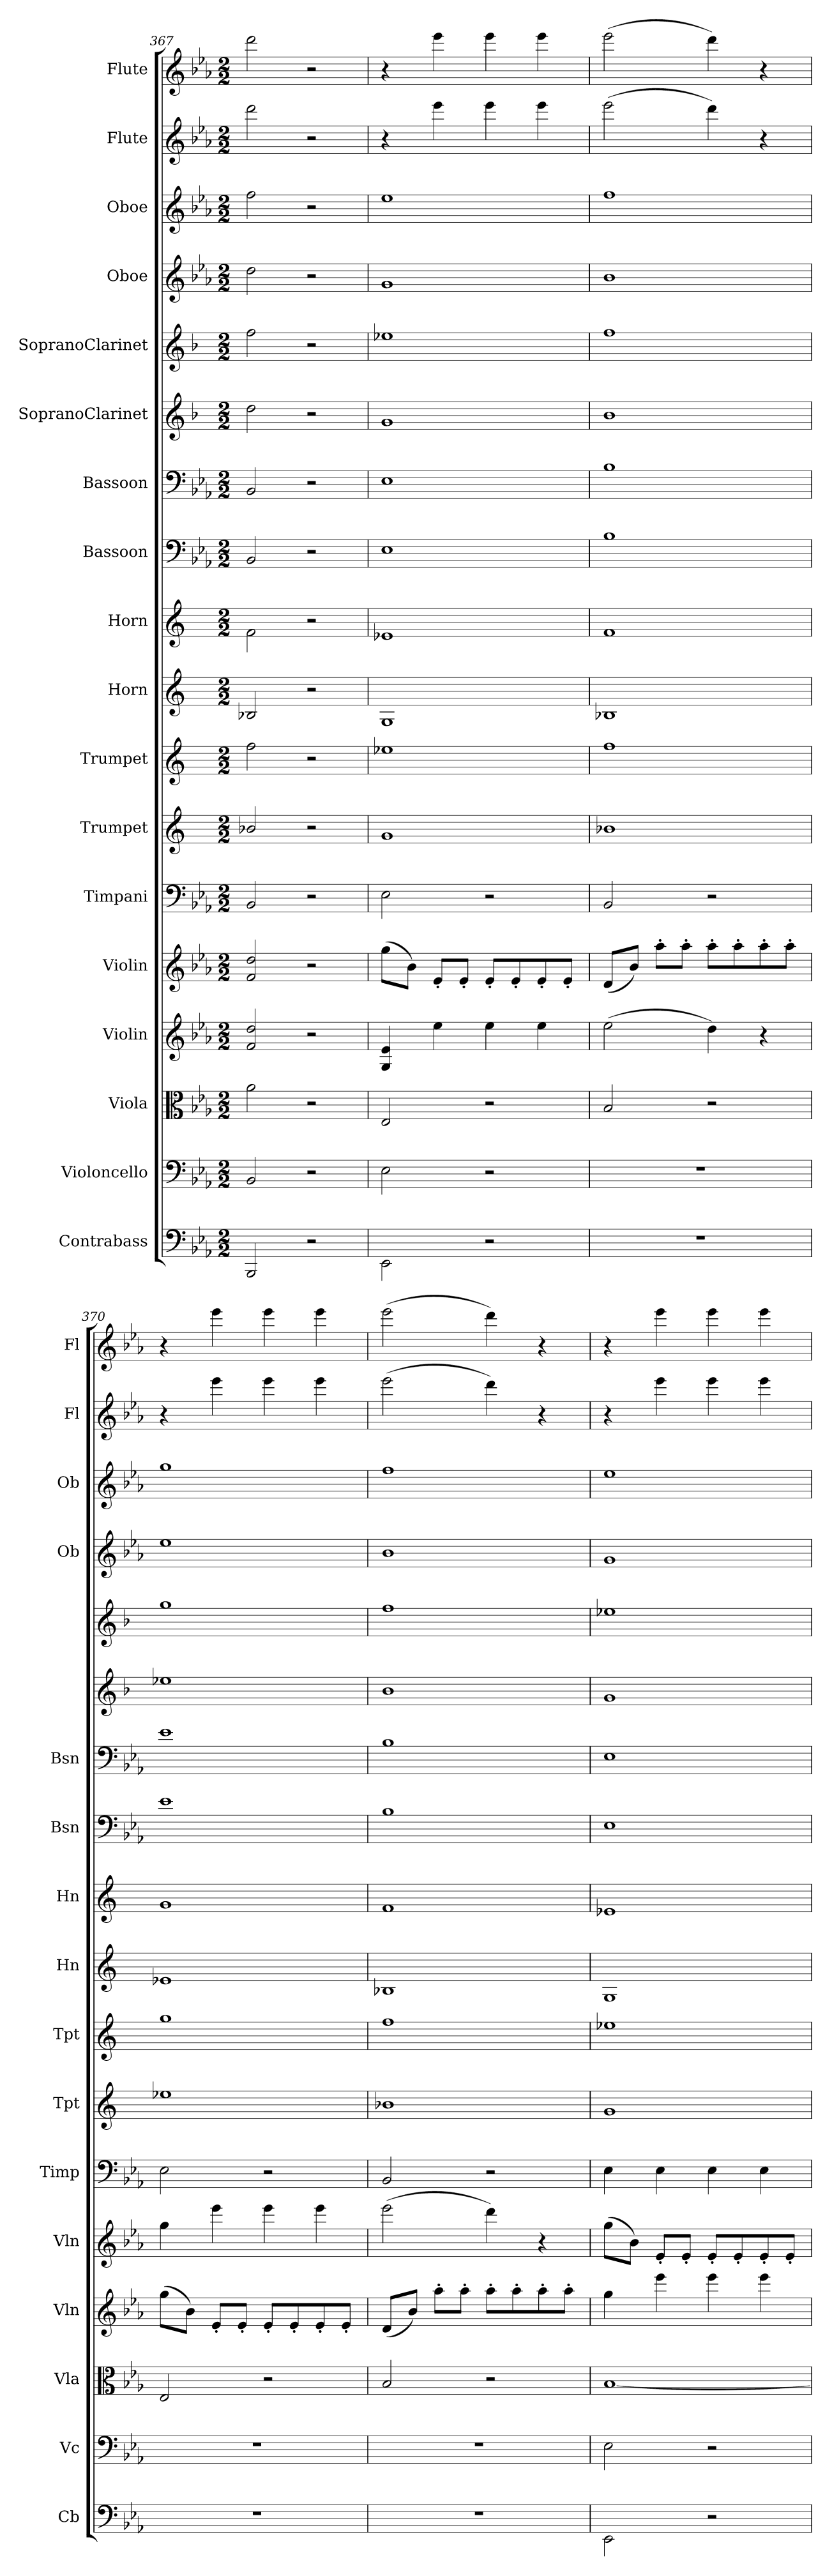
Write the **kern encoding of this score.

**kern	**kern	**kern	**kern	**kern	**kern	**kern	**kern	**kern	**kern	**kern	**kern	**kern	**kern	**kern	**kern	**kern	**kern
*part18	*part17	*part16	*part15	*part14	*part13	*part12	*part11	*part10	*part9	*part8	*part7	*part6	*part5	*part4	*part3	*part2	*part1
*staff18	*staff17	*staff16	*staff15	*staff14	*staff13	*staff12	*staff11	*staff10	*staff9	*staff8	*staff7	*staff6	*staff5	*staff4	*staff3	*staff2	*staff1
*I"Contrabass	*I"Violoncello	*I"Viola	*I"Violin	*I"Violin	*I"Timpani	*I"Trumpet	*I"Trumpet	*I"Horn	*I"Horn	*I"Bassoon	*I"Bassoon	*I"SopranoClarinet	*I"SopranoClarinet	*I"Oboe	*I"Oboe	*I"Flute	*I"Flute
*I'Cb	*I'Vc	*I'Vla	*I'Vln	*I'Vln	*I'Timp	*I'Tpt	*I'Tpt	*I'Hn	*I'Hn	*I'Bsn	*I'Bsn	*	*	*I'Ob	*I'Ob	*I'Fl	*I'Fl
*clefF4	*clefF4	*clefC3	*clefG2	*clefG2	*clefF4	*clefG2	*clefG2	*clefG2	*clefG2	*clefF4	*clefF4	*clefG2	*clefG2	*clefG2	*clefG2	*clefG2	*clefG2
*k[b-e-a-]	*k[b-e-a-]	*k[b-e-a-]	*k[b-e-a-]	*k[b-e-a-]	*k[b-e-a-]	*k[]	*k[]	*k[]	*k[]	*k[b-e-a-]	*k[b-e-a-]	*k[b-]	*k[b-]	*k[b-e-a-]	*k[b-e-a-]	*k[b-e-a-]	*k[b-e-a-]
*M2/2	*M2/2	*M2/2	*M2/2	*M2/2	*M2/2	*M2/2	*M2/2	*M2/2	*M2/2	*M2/2	*M2/2	*M2/2	*M2/2	*M2/2	*M2/2	*M2/2	*M2/2
=367	=367	=367	=367	=367	=367	=367	=367	=367	=367	=367	=367	=367	=367	=367	=367	=367	=367
2BBB-/	2BB-/	2a-\	2f/ 2dd/	2f/ 2dd/	2BB-/	2b-X/	2ff\	2B-X/	2f\	2BB-/	2BB-/	2dd\	2ff\	2dd\	2ff\	2ddd\	2ddd\
2r	2r	2r	2r	2r	2r	2r	2r	2r	2r	2r	2r	2r	2r	2r	2r	2r	2r
=368	=368	=368	=368	=368	=368	=368	=368	=368	=368	=368	=368	=368	=368	=368	=368	=368	=368
2EE-\	2E-\	2E-/	4G/ 4e-/	(8gg\L	2E-\	1g/	1ee-X\	1G/	1e-X\	1E-\	1E-\	1g/	1ee-X\	1g/	1ee-\	4r	4r
.	.	.	.	8b-\J)	.	.	.	.	.	.	.	.	.	.	.	.	.
.	.	.	4ee-\	8e-'/L	.	.	.	.	.	.	.	.	.	.	.	4eee-\	4eee-\
.	.	.	.	8e-'/J	.	.	.	.	.	.	.	.	.	.	.	.	.
2r	2r	2r	4ee-\	8e-'/L	2r	.	.	.	.	.	.	.	.	.	.	4eee-\	4eee-\
.	.	.	.	8e-'/	.	.	.	.	.	.	.	.	.	.	.	.	.
.	.	.	4ee-\	8e-'/	.	.	.	.	.	.	.	.	.	.	.	4eee-\	4eee-\
.	.	.	.	8e-'/J	.	.	.	.	.	.	.	.	.	.	.	.	.
=369	=369	=369	=369	=369	=369	=369	=369	=369	=369	=369	=369	=369	=369	=369	=369	=369	=369
1r	1r	2B-/	(2ee-\	(8d/L	2BB-/	1b-X/	1ff\	1B-X/	1f\	1B-\	1B-\	1b-\	1ff\	1b-\	1ff\	(2eee-\	(2eee-\
.	.	.	.	8b-/J)	.	.	.	.	.	.	.	.	.	.	.	.	.
.	.	.	.	8aa-'\L	.	.	.	.	.	.	.	.	.	.	.	.	.
.	.	.	.	8aa-'\J	.	.	.	.	.	.	.	.	.	.	.	.	.
.	.	2r	4dd\)	8aa-'\L	2r	.	.	.	.	.	.	.	.	.	.	4ddd\)	4ddd\)
.	.	.	.	8aa-'\	.	.	.	.	.	.	.	.	.	.	.	.	.
.	.	.	4r	8aa-'\	.	.	.	.	.	.	.	.	.	.	.	4r	4r
.	.	.	.	8aa-'\J	.	.	.	.	.	.	.	.	.	.	.	.	.
=370	=370	=370	=370	=370	=370	=370	=370	=370	=370	=370	=370	=370	=370	=370	=370	=370	=370
1r	1r	2E-/	(8gg\L	4gg\	2E-\	1ee-X\	1gg\	1e-X\	1g\	1e-\	1e-\	1ee-X\	1gg\	1ee-\	1gg\	4r	4r
.	.	.	8b-\J)	.	.	.	.	.	.	.	.	.	.	.	.	.	.
.	.	.	8e-'/L	4eee-\	.	.	.	.	.	.	.	.	.	.	.	4eee-\	4eee-\
.	.	.	8e-'/J	.	.	.	.	.	.	.	.	.	.	.	.	.	.
.	.	2r	8e-'/L	4eee-\	2r	.	.	.	.	.	.	.	.	.	.	4eee-\	4eee-\
.	.	.	8e-'/	.	.	.	.	.	.	.	.	.	.	.	.	.	.
.	.	.	8e-'/	4eee-\	.	.	.	.	.	.	.	.	.	.	.	4eee-\	4eee-\
.	.	.	8e-'/J	.	.	.	.	.	.	.	.	.	.	.	.	.	.
=371	=371	=371	=371	=371	=371	=371	=371	=371	=371	=371	=371	=371	=371	=371	=371	=371	=371
1r	1r	2B-/	(8d/L	(2eee-\	2BB-/	1b-X/	1ff\	1B-X/	1f\	1B-\	1B-\	1b-\	1ff\	1b-\	1ff\	(2eee-\	(2eee-\
.	.	.	8b-/J)	.	.	.	.	.	.	.	.	.	.	.	.	.	.
.	.	.	8aa-'\L	.	.	.	.	.	.	.	.	.	.	.	.	.	.
.	.	.	8aa-'\J	.	.	.	.	.	.	.	.	.	.	.	.	.	.
.	.	2r	8aa-'\L	4ddd\)	2r	.	.	.	.	.	.	.	.	.	.	4ddd\)	4ddd\)
.	.	.	8aa-'\	.	.	.	.	.	.	.	.	.	.	.	.	.	.
.	.	.	8aa-'\	4r	.	.	.	.	.	.	.	.	.	.	.	4r	4r
.	.	.	8aa-'\J	.	.	.	.	.	.	.	.	.	.	.	.	.	.
=372	=372	=372	=372	=372	=372	=372	=372	=372	=372	=372	=372	=372	=372	=372	=372	=372	=372
2EE-\	2E-\	[1B-/	4gg\	(8gg\L	4E-\	1g/	1ee-X\	1G/	1e-X\	1E-\	1E-\	1g/	1ee-X\	1g/	1ee-\	4r	4r
.	.	.	.	8b-\J)	.	.	.	.	.	.	.	.	.	.	.	.	.
.	.	.	4eee-\	8e-'/L	4E-\	.	.	.	.	.	.	.	.	.	.	4eee-\	4eee-\
.	.	.	.	8e-'/J	.	.	.	.	.	.	.	.	.	.	.	.	.
2r	2r	.	4eee-\	8e-'/L	4E-\	.	.	.	.	.	.	.	.	.	.	4eee-\	4eee-\
.	.	.	.	8e-'/	.	.	.	.	.	.	.	.	.	.	.	.	.
.	.	.	4eee-\	8e-'/	4E-\	.	.	.	.	.	.	.	.	.	.	4eee-\	4eee-\
.	.	.	.	8e-'/J	.	.	.	.	.	.	.	.	.	.	.	.	.
=	=	=	=	=	=	=	=	=	=	=	=	=	=	=	=	=	=
*-	*-	*-	*-	*-	*-	*-	*-	*-	*-	*-	*-	*-	*-	*-	*-	*-	*-
